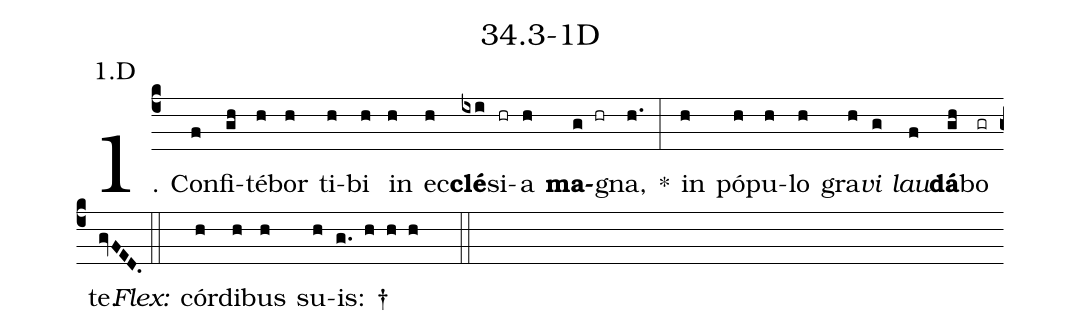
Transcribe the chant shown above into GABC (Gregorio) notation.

name: 34.3-1D;
annotation: 1.D;
%%
(c4)1. Con(f)fi(gh)té(h)bor(h) ti(h)bi(h) in(h) ec(h)<b>clé</b>(ixi)si(hr)a(h) <b>ma</b>(g hr)gna,(h.) *(:) in(h) pó(h)pu(h)lo(h) gra(h)<i>vi</i>(g) <i>lau</i>(f)<b>dá</b>(gh)bo(gr) te.(gvFED.) (::)
<i>Flex:</i>()  cór(h)di(h)bus(h) su(h)is: †(g. h h h  ::)

%E(h) u(h) o(g) u(f) a(gh) e.(gvFED.) (::)
